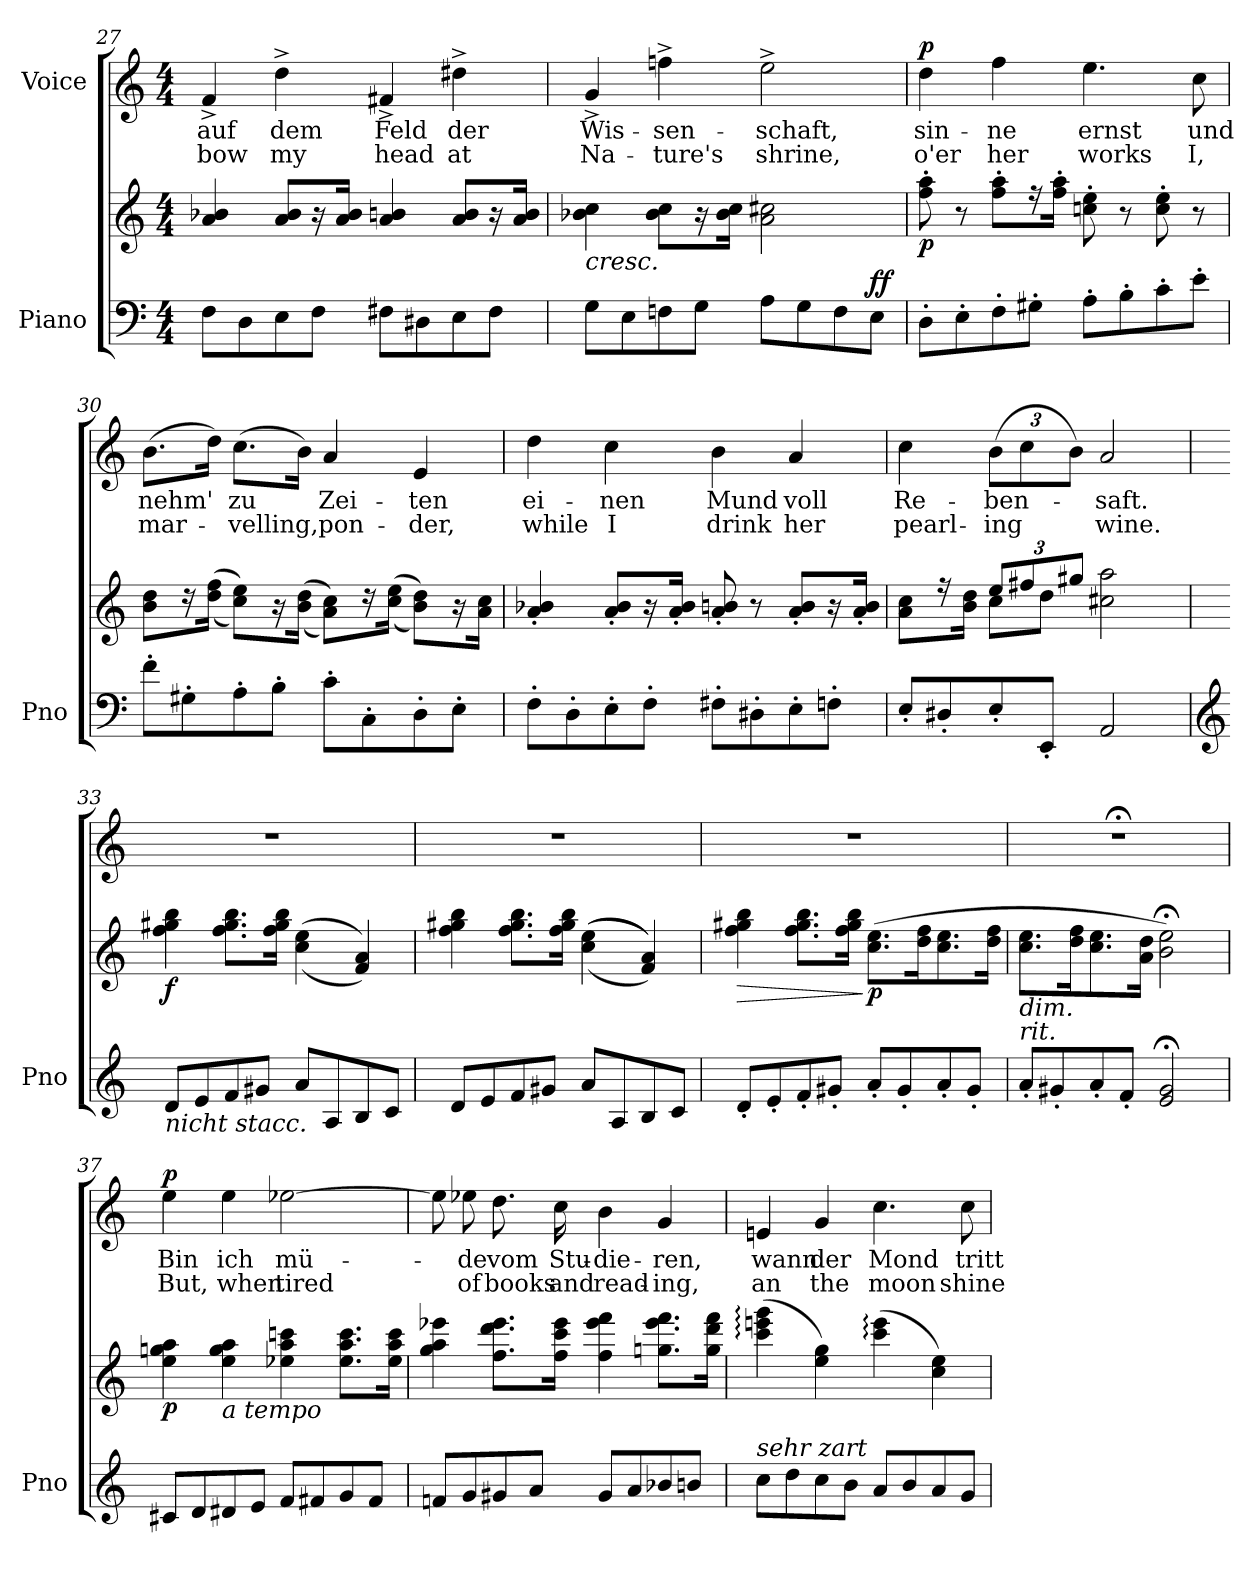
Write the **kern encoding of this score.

**kern	**kern	**dynam	**kern	**text	**text	**dynam
*part2	*part2	*part2	*part1	*part1	*part1	*part1
*staff3	*staff2	*staff2/3	*staff1	*staff1	*staff1	*staff1
*I"Piano	*	*	*I"Voice	*	*	*
*I'Pno	*	*	*	*	*	*
*clefF4	*clefG2	*	*clefG2	*	*	*
*k[]	*k[]	*	*k[]	*	*	*
*M4/4	*M4/4	*	*M4/4	*	*	*
=27	=27	=27	=27	=27	=27	=27
!	!	!	!	!LO:LY:b	!LO:LY:b	!
8F\L	4a/ 4b-X/	.	4f^/	auf	bow	.
8D\	.	.	.	.	.	.
!	!	!	!	!LO:LY:b	!LO:LY:b	!
8E\	8a/ 8b-/L	.	4dd^\	dem	my	.
8F\J	16r	.	.	.	.	.
.	16a/ 16b-/Jk	.	.	.	.	.
!	!	!	!	!LO:LY:b	!LO:LY:b	!
8F#X\L	4a/ 4bn/	.	4f#X^/	Feld	head	.
8D#X\	.	.	.	.	.	.
!	!	!	!	!LO:LY:b	!LO:LY:b	!
8E\	8a/ 8b/L	.	4dd#X^\	der	at	.
8F#\J	16r	.	.	.	.	.
.	16a/ 16b/Jk	.	.	.	.	.
!!LO:LB:g=z
=28	=28	=28	=28	=28	=28	=28
!	!	!LO:HP:b	!	!LO:LY:b	!LO:LY:b	!
8G\L	4b-X\ 4cc\	<	4g^/	Wis-	Na-	.
8E\	.	.	.	.	.	.
!	!	!	!	!LO:LY:b	!LO:LY:b	!
8Fn\	8b-\ 8cc\L	.	4ffn^\	-sen-	-ture's	.
8G\J	16r	.	.	.	.	.
.	16b-\ 16cc\Jk	.	.	.	.	.
!	!	!	!	!LO:LY:b	!LO:LY:b	!
8A\L	2a\ 2cc#X\	.	2ee^\	-schaft,	shrine,	.
8G\	.	.	.	.	.	.
8F\	.	.	.	.	.	.
!	!	!LO:DY:a=2	!	!	!	!
8E\J	.	ff	.	.	.	.
.	.	[	.	.	.	.
=29	=29	=29	=29	=29	=29	=29
!	!	!LO:DY:b	!	!LO:LY:b	!LO:LY:b	!LO:DY:b
8D'\L	8ff\' 8aa\'	p	4dd\	sin-	o'er	p
8E'\	8r	.	.	.	.	.
!	!	!	!	!LO:LY:b	!LO:LY:b	!
8F'\	8ff\' 8aa\'L	.	4ff\	-ne	her	.
8G#X'\J	16rff	.	.	.	.	.
.	16ff\' 16aa\'Jk	.	.	.	.	.
!	!	!	!	!LO:LY:b	!LO:LY:b	!
8A'\L	8ccn\' 8ee\'	.	4.ee\	ernst	works	.
8B'\	8r	.	.	.	.	.
8c'\	8cc\' 8ee\'	.	.	.	.	.
!	!	!	!	!LO:LY:b	!LO:LY:b	!
8e'\J	8r	.	8cc\	und	I,	.
=30	=30	=30	=30	=30	=30	=30
!	!	!	!	!LO:LY:b	!LO:LY:b	!
8f'\L	8b\ 8dd\L	.	(>8.b\L	nehm'	mar-	.
8G#X'\	16r	.	.	.	.	.
.	(<(>16dd\ 16ff\Jk	.	16dd\Jk)	.	.	.
!	!	!	!	!LO:LY:b	!LO:LY:b	!
8A'\	8cc\ 8ee\L))	.	(>8.cc\L	zu	-velling,	.
8B'\J	16r	.	.	.	.	.
.	(<(>16b\ 16dd\Jk	.	16b\Jk)	.	.	.
!	!	!	!	!LO:LY:b	!LO:LY:b	!
8c'\L	8a\ 8cc\L))	.	4a/	Zei-	pon-	.
8C'\	16r	.	.	.	.	.
.	(>(<16cc\ 16ee\Jk	.	.	.	.	.
!	!	!	!	!LO:LY:b	!LO:LY:b	!
8D'\	8b\ 8dd\L))	.	4e/	-ten	-der,	.
8E'\J	16r	.	.	.	.	.
.	16a\ 16cc\Jk	.	.	.	.	.
!!LO:LB:g=z
=31	=31	=31	=31	=31	=31	=31
!	!	!	!	!LO:LY:b	!LO:LY:b	!
8F'\L	4a/' 4b-X/'	.	4dd\	ei-	while	.
8D'\	.	.	.	.	.	.
!	!	!	!	!LO:LY:b	!LO:LY:b	!
8E'\	8a/' 8b-/'L	.	4cc\	-nen	I	.
8F'\J	16r	.	.	.	.	.
.	16a/' 16b-/'Jk	.	.	.	.	.
!	!	!	!	!LO:LY:b	!LO:LY:b	!
8F#X'\L	8a/' 8bn/'	.	4b\	Mund	drink	.
8D#X'\	8r	.	.	.	.	.
!	!	!	!	!LO:LY:b	!LO:LY:b	!
8E'\	8a/' 8b/'L	.	4a/	voll	her	.
8Fn'\J	16r	.	.	.	.	.
.	16a/' 16b/'Jk	.	.	.	.	.
=32	=32	=32	=32	=32	=32	=32
*	*^	*	*	*	*	*
!	!	!	!	!	!LO:LY:b	!LO:LY:b	!
8E'/L	4rddyy	8a\ 8cc\L	.	4cc\	Re-	pearl-	.
8D#X'/	.	16rff	.	.	.	.	.
.	.	16b\ 16dd\Jk	.	.	.	.	.
*	*Xbrackettup	*	*	*Xbrackettup	*	*	*
!	!	!	!	!	!LO:LY:b	!LO:LY:b	!
8E'/	12ee/L	8cc\L	.	(>12b\L	-ben-	-ing	.
.	12ff#X/	.	.	12cc\	.	.	.
8EE'/J	.	8dd\J	.	.	.	.	.
.	12gg#X/J	.	.	12b\J)	.	.	.
!	!	!	!	!	!LO:LY:b	!LO:LY:b	!
2AA/	2rffyy	2cc#X\ 2aa\	.	2a/	-saft.	wine.	.
*	*v	*v	*	*	*	*	*
=33	=33	=33	=33	=33	=33	=33
*clefG2	*	*	*	*	*	*
*	*^	*	*	*	*	*
!LO:TX:b:i:t=nicht stacc.	!	!	!	!	!	!	!
!	!	!	!LO:DY:b	!	!	!	!
*	*v	*v	*	*	*	*	*
8d/L	4ff\ 4gg#X\ 4bb\	f	1r	.	.	.
8e/	.	.	.	.	.	.
8f/	8.ff\ 8.gg#\ 8.bb\L	.	.	.	.	.
8g#X/J	.	.	.	.	.	.
.	16ff\ 16gg#\ 16bb\Jk	.	.	.	.	.
8a/L	(>(<4cc\ 4ee\	.	.	.	.	.
8A/	.	.	.	.	.	.
8B/	4f/ 4a/))	.	.	.	.	.
8c/J	.	.	.	.	.	.
!!LO:LB:g=z
=34	=34	=34	=34	=34	=34	=34
8d/L	4ff\ 4gg#X\ 4bb\	.	1r	.	.	.
8e/	.	.	.	.	.	.
8f/	8.ff\ 8.gg#\ 8.bb\L	.	.	.	.	.
8g#X/J	.	.	.	.	.	.
.	16ff\ 16gg#\ 16bb\Jk	.	.	.	.	.
8a/L	(>(<(>4cc\ 4ee\	.	.	.	.	.
8A/	.	.	.	.	.	.
8B/	4f/ 4a/)))	.	.	.	.	.
8c/J	.	.	.	.	.	.
=35	=35	=35	=35	=35	=35	=35
!	!	!LO:HP:b	!	!	!	!
*	*	*	*^	*	*	*
8d'/L	4ff\ 4gg#X\ 4bb\	>	1r	2.ryy	.	.	.
8e'/	.	.	.	.	.	.	.
8f'/	8.ff\ 8.gg#\ 8.bb\L	.	.	.	.	.	.
8g#X'/J	.	.	.	.	.	.	.
.	16ff\ 16gg#\ 16bb\Jk	.	.	.	.	.	.
!	!	!LO:DY:n=1:b	!	!	!	!	!
8a'/L	(>8.cc\ 8.ee\L	] p	.	.	.	.	.
8g#'/	.	.	.	.	.	.	.
.	16dd\ 16ff\K	.	.	.	.	.	.
*	*	*	*MM100	*	*	*	*
8a'/	8.cc\ 8.ee\	.	.	4ryy	.	.	.
8g#'/J	.	.	.	.	.	.	.
.	16dd\ 16ff\Jk	.	.	.	.	.	.
=36	=36	=36	=36	=36	=36	=36	=36
*	*	*	*MM90	*	*	*	*
!	!LO:TX:b:i:t=dim.	!	!	!	!	!	!
!	!LO:TX:b:i:t=rit.	!	!	!	!	!	!
8a'/L	8.cc\ 8.ee\L	.	1r;<	4ryy	.	.	.
8g#X'/	.	.	.	.	.	.	.
.	16dd\ 16ff\K	.	.	.	.	.	.
*	*	*	*MM80	*	*	*	*
8a'/	8.cc\ 8.ee\	.	.	2.ryy	.	.	.
8f'/J	.	.	.	.	.	.	.
.	16a\ 16dd\Jk	.	.	.	.	.	.
2e/;< 2g#/;<	2b\;< 2ee\;<)	.	.	.	.	.	.
*	*	*	*v	*v	*	*	*
=37	=37	=37	=37	=37	=37	=37
*	*	*	*MM110	*	*	*
*	*	*	*^	*	*	*
!	!	!LO:DY:b	!	!	!LO:LY:b	!LO:LY:b	!LO:DY:a
*	*	*	*v	*v	*	*	*
8c#X/L	4ee\ 4ggn\ 4aa\	p	4ee\	Bin	But,	p
8d/	.	.	.	.	.	.
!	!LO:TX:b:i:t=a tempo	!	!	!	!	!
!	!	!	!	!LO:LY:b	!LO:LY:b	!
8d#X/	4ee\ 4gg\ 4aa\	.	4ee\	ich	when	.
8e/J	.	.	.	.	.	.
!	!	!	!	!LO:LY:b	!LO:LY:b	!
8f/L	4ee-X\ 4aa\ 4cccn\	.	[2ee-X\	mü-	tired	.
8f#X/	.	.	.	.	.	.
8g/	8.ee-\ 8.aa\ 8.ccc\L	.	.	.	.	.
8f#/J	.	.	.	.	.	.
.	16ee-\ 16aa\ 16ccc\Jk	.	.	.	.	.
!!LO:PB:g=z
=38	=38	=38	=38	=38	=38	=38
8fn/L	4gg\ 4aa\ 4eee-X\	.	8ee-\]	.	.	.
!	!	!	!	!LO:LY:b	!LO:LY:b	!
8g/	.	.	8ee-X\	-de	of	.
!	!	!	!	!LO:LY:b	!LO:LY:b	!
8g#X/	8.ff\ 8.ddd\ 8.eee-\L	.	8.dd\	vom	books	.
8a/J	.	.	.	.	.	.
!	!	!	!	!LO:LY:b	!LO:LY:b	!
.	16ff\ 16ccc\ 16eee-\Jk	.	16cc\	Stu-	and	.
!	!	!	!	!LO:LY:b	!LO:LY:b	!
8g#/L	4ff\ 4eee-\ 4fff\	.	4b\	-die-	read-	.
8a/	.	.	.	.	.	.
!	!	!	!	!LO:LY:b	!LO:LY:b	!
8b-X/	8.ggn\ 8.eee-\ 8.fff\L	.	4g/	-ren,	-ing,	.
8bn/J	.	.	.	.	.	.
.	16gg\ 16ddd\ 16fff\Jk	.	.	.	.	.
=39	=39	=39	=39	=39	=39	=39
!LO:TX:a:i:t=sehr zart	!	!	!	!	!	!
!	!	!	!	!LO:LY:b	!LO:LY:b	!
8cc\L	(>4ccc\: 4eeen\: 4ggg\:	.	4en/	wann	an	.
8dd\	.	.	.	.	.	.
!	!	!	!	!LO:LY:b	!LO:LY:b	!
8cc\	4ee\ 4gg\)	.	4g/	der	the	.
8b\J	.	.	.	.	.	.
!	!	!	!	!LO:LY:b	!LO:LY:b	!
8a/L	(>4ccc\: 4eee\:	.	4.cc\	Mond	moon	.
8b/	.	.	.	.	.	.
8a/	4cc\ 4ee\)	.	.	.	.	.
!	!	!	!	!LO:LY:b	!LO:LY:b	!
8g/J	.	.	8cc\	tritt	shine	.
=	=	=	=	=	=	=
*-	*-	*-	*-	*-	*-	*-
